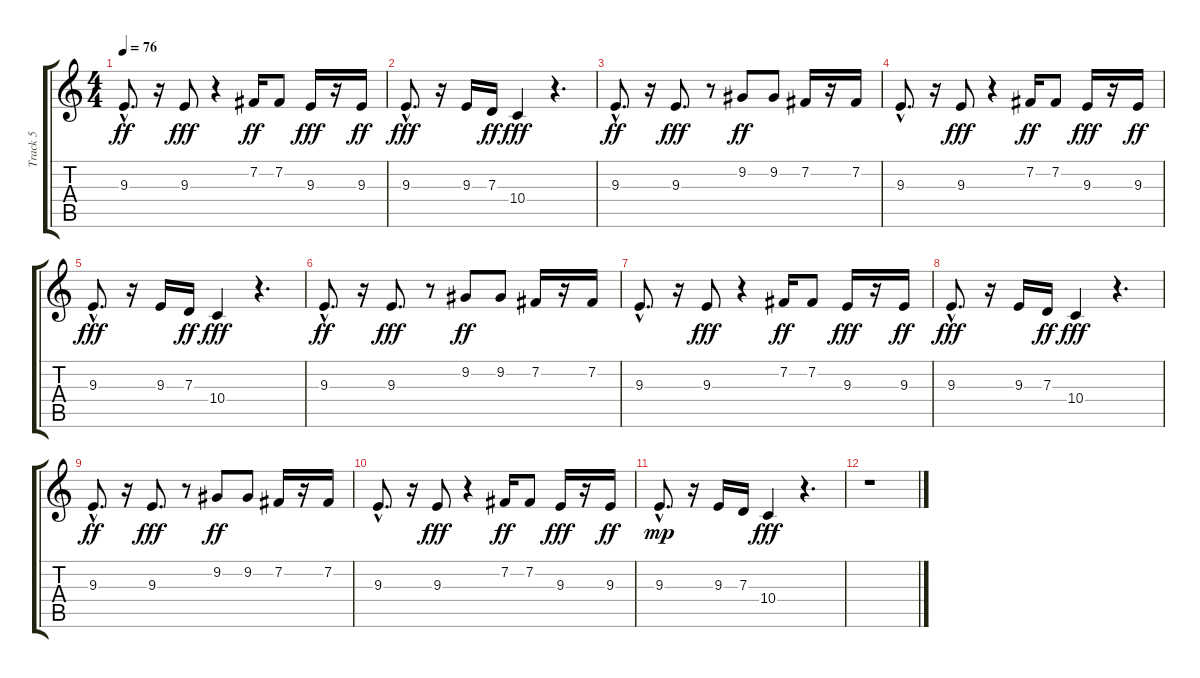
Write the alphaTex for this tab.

\track ("Track 5" "Track 5") {instrument drawbarorgan}
\staff {score tabs}
\tuning (E4 B3 G3 D3 A2 E2) {hide}
\ts (4 4)
\tempo 76
\clef g2
\ks c
9.3{hac}.8{d dy ff} r.16 9.3.8{dy fff} r.4 7.2.16{dy ff} 7.2.8 9.3.16{dy fff} r.16 9.3.16{dy ff} |
9.3{hac}.8{d dy fff} r.16 9.3.16 7.3.16{dy ff} 10.4.4{dy fff} r.4{d} |
9.3{hac}.8{d dy ff} r.16 9.3.8{d dy fff} r.8 9.2.8{dy ff} 9.2.8 7.2.16 r.16 7.2.16 |
9.3{hac}.8{d} r.16 9.3.8{dy fff} r.4 7.2.16{dy ff} 7.2.8 9.3.16{dy fff} r.16 9.3.16{dy ff} |
9.3{hac}.8{d dy fff} r.16 9.3.16 7.3.16{dy ff} 10.4.4{dy fff} r.4{d} |
9.3{hac}.8{d dy ff} r.16 9.3.8{d dy fff} r.8 9.2.8{dy ff} 9.2.8 7.2.16 r.16 7.2.16 |
9.3{hac}.8{d} r.16 9.3.8{dy fff} r.4 7.2.16{dy ff} 7.2.8 9.3.16{dy fff} r.16 9.3.16{dy ff} |
9.3{hac}.8{d dy fff} r.16 9.3.16 7.3.16{dy ff} 10.4.4{dy fff} r.4{d} |
9.3{hac}.8{d dy ff} r.16 9.3.8{d dy fff} r.8 9.2.8{dy ff} 9.2.8 7.2.16 r.16 7.2.16 |
9.3{hac}.8{d} r.16 9.3.8{dy fff} r.4 7.2.16{dy ff} 7.2.8 9.3.16{dy fff} r.16 9.3.16{dy ff} |
9.3{hac}.8{d dy mp} r.16 9.3.16 7.3.16 10.4.4{dy fff} r.4{d} |
r.1
